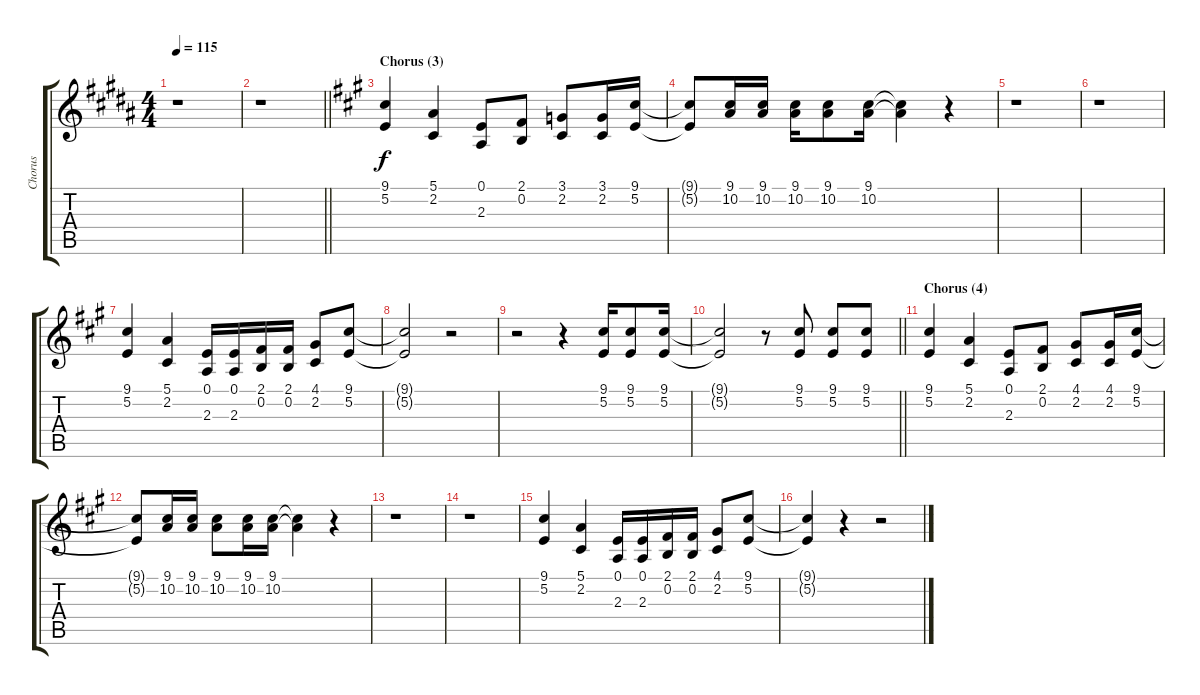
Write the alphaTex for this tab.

\track ("Chorus" "Chorus") {instrument sopranosax}
\staff {score tabs}
\tuning (E4 B3 G3 D3 A2 E2) {hide}
\ts (4 4)
\tempo 115
\clef g2
\ks b
r.1{dy f} |
\barLineRight lightlight
r.1 |
\section ("" "Chorus (3)")
\ks a
(9.1 5.2).4 (5.1 2.2).4 (0.1 2.3).8 (2.1 0.2).8 (3.1 2.2).8 (3.1 2.2).16 (9.1 5.2).16 |
(9.1{t} 5.2{t}).8 (9.1 10.2).16 (9.1 10.2).16 (9.1 10.2).16 (9.1 10.2).8 (9.1 10.2).16 (9.1{t} 10.2{t}).4 r.4 |
r.1 |
r.1 |
(9.1 5.2).4 (5.1 2.2).4 (0.1 2.3).16 (0.1 2.3).16 (2.1 0.2).16 (2.1 0.2).16 (4.1 2.2).8 (9.1 5.2).8 |
(9.1{t} 5.2{t}).2 r.2 |
r.2 r.4 (9.1 5.2).16 (9.1 5.2).8 (9.1 5.2).16 |
\barLineRight lightlight
(9.1{t} 5.2{t}).2 r.8 (9.1 5.2).8 (9.1 5.2).8 (9.1 5.2).8 |
\section ("" "Chorus (4)")
(9.1 5.2).4 (5.1 2.2).4 (0.1 2.3).8 (2.1 0.2).8 (4.1 2.2).8 (4.1 2.2).16 (9.1 5.2).16 |
(9.1{t} 5.2{t}).8 (9.1 10.2).16 (9.1 10.2).16 (9.1 10.2).8 (9.1 10.2).16 (9.1 10.2).16 (9.1{t} 10.2{t}).4 r.4 |
r.1 |
r.1 |
(9.1 5.2).4 (5.1 2.2).4 (0.1 2.3).16 (0.1 2.3).16 (2.1 0.2).16 (2.1 0.2).16 (4.1 2.2).8 (9.1 5.2).8 |
(9.1{t} 5.2{t}).4 r.4 r.2
